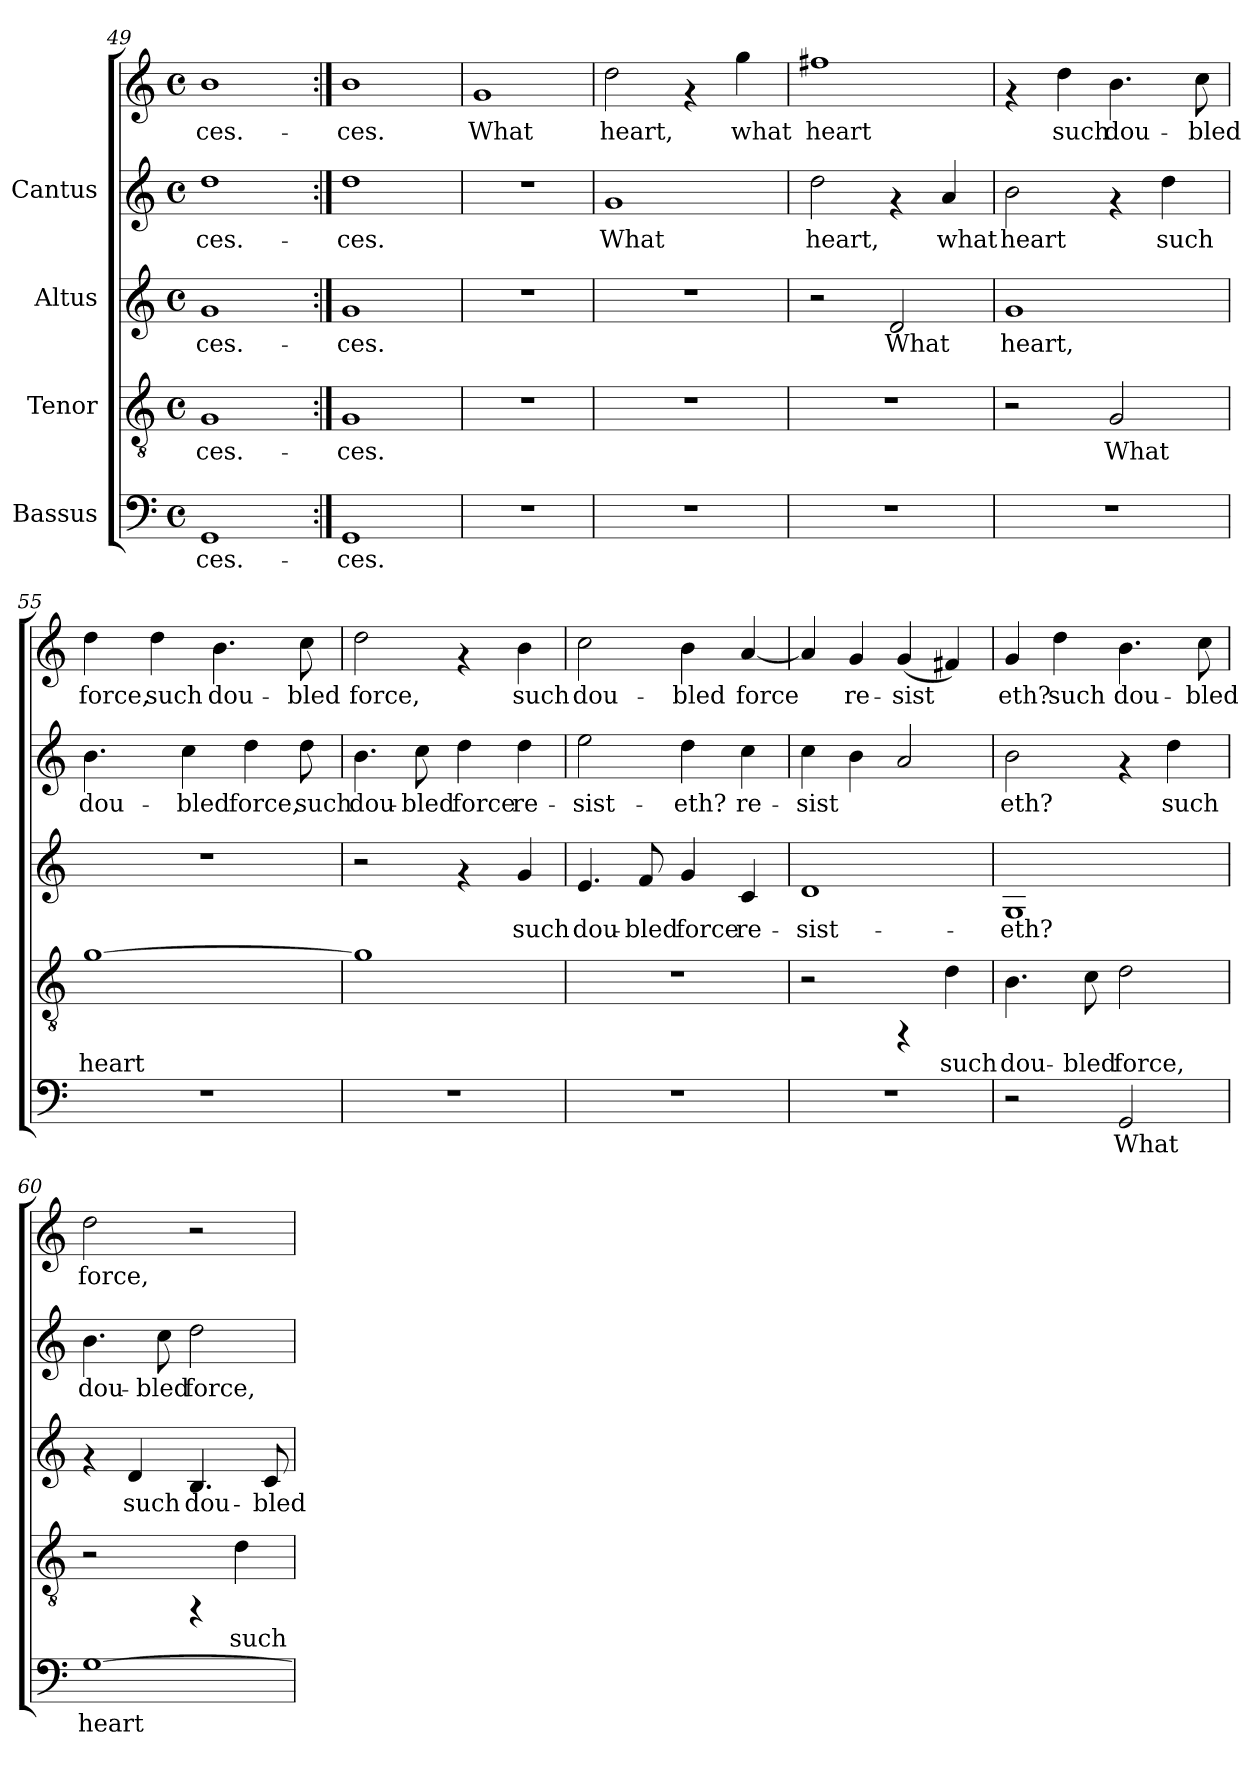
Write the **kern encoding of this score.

**kern	**text	**kern	**text	**kern	**text	**kern	**text	**kern	**text
*part4	*part4	*part3	*part3	*part2	*part2	*part1	*part1	*part1	*part1
*staff5	*staff5	*staff4	*staff4	*staff3	*staff3	*staff2	*staff2	*staff1	*staff1
*I"Bassus	*	*I"Tenor	*	*I"Altus	*	*I"Cantus	*	*	*
*clefF4	*	*clefGv2	*	*clefG2	*	*clefG2	*	*clefG2	*
*M4/4	*	*M4/4	*	*M4/4	*	*M4/4	*	*M4/4	*
*met(c)	*	*met(c)	*	*met(c)	*	*met(c)	*	*met(c)	*
=49	=49	=49	=49	=49	=49	=49	=49	=49	=49
!	!LO:LY:b:cj	!	!LO:LY:b:cj	!	!LO:LY:b:cj	!	!LO:LY:b:cj	!	!LO:LY:b:cj
1GG	-ces.-	1G	-ces.-	1g	-ces.-	1dd	-ces.-	1b	-ces.-
!!LO:LB:g=z
=50:|!	=50:|!	=50:|!	=50:|!	=50:|!	=50:|!	=50:|!	=50:|!	=50:|!	=50:|!
!	!LO:LY:b:cj	!	!LO:LY:b:cj	!	!LO:LY:b:cj	!	!LO:LY:b:cj	!	!LO:LY:b:cj
1GG	-ces.	1G	-ces.	1g	-ces.	1dd	ces.	1b	-ces.
=51	=51	=51	=51	=51	=51	=51	=51	=51	=51
!	!	!	!	!	!	!	!	!	!LO:LY:b:cj
1r	.	1r	.	1r	.	1r	.	1g	What
=52	=52	=52	=52	=52	=52	=52	=52	=52	=52
!	!	!	!	!	!	!	!LO:LY:b:cj	!	!LO:LY:b:cj
1r	.	1r	.	1r	.	1g	What	2dd\	heart,
.	.	.	.	.	.	.	.	4rf	.
!	!	!	!	!	!	!	!	!	!LO:LY:b:cj
.	.	.	.	.	.	.	.	4gg\	what
=53	=53	=53	=53	=53	=53	=53	=53	=53	=53
!	!	!	!	!	!	!	!LO:LY:b:cj	!	!LO:LY:b:cj
1r	.	1r	.	2r	.	2dd\	heart,	1ff#X	heart
!	!	!	!	!	!LO:LY:b:cj	!	!	!	!
.	.	.	.	2d/	What	4rf	.	.	.
!	!	!	!	!	!	!	!LO:LY:b:cj	!	!
.	.	.	.	.	.	4a/	what	.	.
=54	=54	=54	=54	=54	=54	=54	=54	=54	=54
!	!	!	!	!	!LO:LY:b:cj	!	!LO:LY:b:cj	!	!
1r	.	2r	.	1g	heart,	2b\	heart	4rf	.
!	!	!	!	!	!	!	!	!	!LO:LY:b:cj
.	.	.	.	.	.	.	.	4dd\	such
!	!	!	!LO:LY:b:cj	!	!	!	!	!	!LO:LY:b:cj
.	.	2G/	What	.	.	4rf	.	4.b\	dou-
!	!	!	!	!	!	!	!LO:LY:b:cj	!	!
.	.	.	.	.	.	4dd\	such	.	.
!	!	!	!	!	!	!	!	!	!LO:LY:b:cj
.	.	.	.	.	.	.	.	8cc\	-bled
=55	=55	=55	=55	=55	=55	=55	=55	=55	=55
!	!	!	!LO:LY:b:cj	!	!	!	!LO:LY:b:cj	!	!LO:LY:b:cj
1r	.	[>1g	heart	1r	.	4.b\	dou-	4dd\	force,
!	!	!	!	!	!	!	!	!	!LO:LY:b:cj
.	.	.	.	.	.	.	.	4dd\	such
!	!	!	!	!	!	!	!LO:LY:b:cj	!	!
.	.	.	.	.	.	4cc\	-bled	.	.
!	!	!	!	!	!	!	!	!	!LO:LY:b:cj
.	.	.	.	.	.	.	.	4.b\	dou-
!	!	!	!	!	!	!	!LO:LY:b:cj	!	!
.	.	.	.	.	.	4dd\	force,	.	.
!	!	!	!	!	!	!	!LO:LY:b:cj	!	!LO:LY:b:cj
.	.	.	.	.	.	8dd\	such	8cc\	-bled
!!LO:PB:g=z
=56	=56	=56	=56	=56	=56	=56	=56	=56	=56
!	!	!	!	!	!	!	!LO:LY:b:cj	!	!LO:LY:b:cj
1r	.	1g]	.	2r	.	4.b\	dou-	2dd\	force,
!	!	!	!	!	!	!	!LO:LY:b:cj	!	!
.	.	.	.	.	.	8cc\	-bled	.	.
!	!	!	!	!	!	!	!LO:LY:b:cj	!	!
.	.	.	.	4rf	.	4dd\	force	4rf	.
!	!	!	!	!	!LO:LY:b:cj	!	!LO:LY:b:cj	!	!LO:LY:b:cj
.	.	.	.	4g/	such	4dd\	re-	4b\	such
=57	=57	=57	=57	=57	=57	=57	=57	=57	=57
!	!	!	!	!	!LO:LY:b:cj	!	!LO:LY:b:cj	!	!LO:LY:b:cj
1r	.	1r	.	4.e/	dou-	2ee\	sist-	2cc\	-dou-
!	!	!	!	!	!LO:LY:b:cj	!	!	!	!
.	.	.	.	8f/	-bled	.	.	.	.
!	!	!	!	!	!LO:LY:b:cj	!	!LO:LY:b:cj	!	!LO:LY:b:cj
.	.	.	.	4g/	force	4dd\	-eth?	4b\	-bled
!	!	!	!	!	!LO:LY:b:cj	!	!LO:LY:b:cj	!	!LO:LY:b:cj
.	.	.	.	4c/	re-	4cc\	re-	[<4a/	force
=58	=58	=58	=58	=58	=58	=58	=58	=58	=58
!	!	!	!	!	!LO:LY:b:cj	!	!LO:LY:b:cj	!	!LO:LY:b:cj
1r	.	2r	.	1d	-sist-	4cc\	-sist-	4a/]	-
!	!	!	!	!	!	!	!LO:LY:b:cj	!	!LO:LY:b:cj
.	.	.	.	.	.	4b\	--	4g/	re-
!	!	!	!	!	!	!	!LO:LY:b:cj	!	!LO:LY:b:cj
.	.	4rFF	.	.	.	2a/	--	(<4g/	-sist-
!	!	!	!LO:LY:b:cj	!	!	!	!	!	!LO:LY:b:cj
.	.	4d\	such	.	.	.	.	4f#X/)	--
=59	=59	=59	=59	=59	=59	=59	=59	=59	=59
!	!	!	!LO:LY:b:cj	!	!LO:LY:b:cj	!	!LO:LY:b:cj	!	!LO:LY:b:cj
2r	.	4.B\	dou-	1G	-eth?	2b\	eth?	4g/	-eth?
!	!	!	!	!	!	!	!	!	!LO:LY:b:cj
.	.	.	.	.	.	.	.	4dd\	such
!	!	!	!LO:LY:b:cj	!	!	!	!	!	!
.	.	8c\	-bled	.	.	.	.	.	.
!	!LO:LY:b:cj	!	!LO:LY:b:cj	!	!	!	!	!	!LO:LY:b:cj
2GG/	What	2d\	force,	.	.	4rf	.	4.b\	dou-
!	!	!	!	!	!	!	!LO:LY:b:cj	!	!
.	.	.	.	.	.	4dd\	such	.	.
!	!	!	!	!	!	!	!	!	!LO:LY:b:cj
.	.	.	.	.	.	.	.	8cc\	-bled
!!LO:LB:g=z
=60	=60	=60	=60	=60	=60	=60	=60	=60	=60
!	!LO:LY:b:cj	!	!	!	!	!	!LO:LY:b:cj	!	!LO:LY:b:cj
[>1G	heart	2r	.	4rf	.	4.b\	dou-	2dd\	force,
!	!	!	!	!	!LO:LY:b:cj	!	!	!	!
.	.	.	.	4d/	such	.	.	.	.
!	!	!	!	!	!	!	!LO:LY:b:cj	!	!
.	.	.	.	.	.	8cc\	-bled	.	.
!	!	!	!	!	!LO:LY:b:cj	!	!LO:LY:b:cj	!	!
.	.	4rFF	.	4.B/	dou-	2dd\	force,	2r	.
!	!	!	!LO:LY:b:cj	!	!	!	!	!	!
.	.	4d\	such	.	.	.	.	.	.
!	!	!	!	!	!LO:LY:b:cj	!	!	!	!
.	.	.	.	8c/	-bled	.	.	.	.
=	=	=	=	=	=	=	=	=	=
*-	*-	*-	*-	*-	*-	*-	*-	*-	*-
